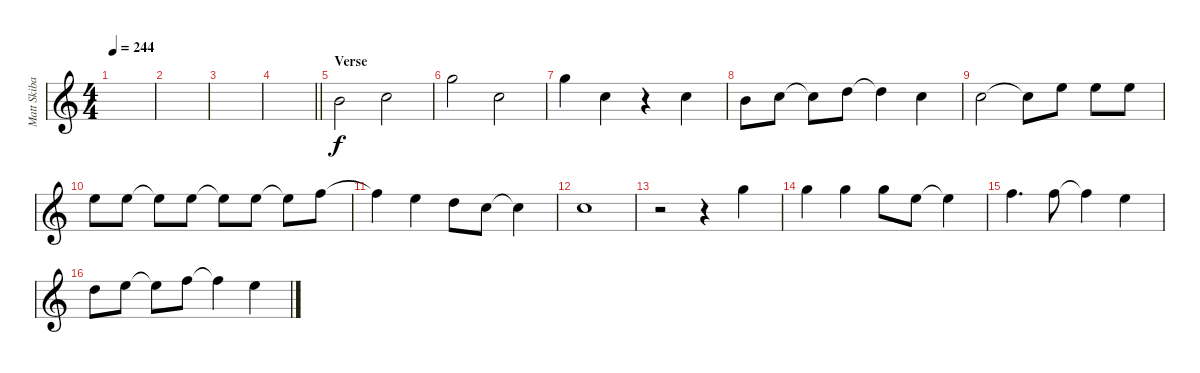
\track ("Matt Skiba - Vocals" "Matt Skiba") {instrument distortionguitar}
\staff {score}
\tuning (E4 B3 G3 D3 A2 E2) {hide}
\ts (4 4)
\tempo 244
\clef g2
\ks c
|
|
|
\barLineRight lightlight
|
\section ("" "Verse")
4.3.2 1.2.2 |
8.2.2 1.2.2 |
3.1.4 1.2.4 r.4 1.2.4 |
0.2.8 1.2.8 1.2{t}.8 3.2.8 3.2{t}.4 1.2.4 |
1.2.2 1.2{t}.8 0.1.8 0.1.8 0.1.8 |
0.1.8 0.1.8 0.1{t}.8 0.1.8 0.1{t}.8 0.1.8 0.1{t}.8 1.1.8 |
1.1{t}.4 0.1.4 3.2.8 1.2.8 1.2{t}.4 |
1.2.1 |
r.2 r.4 8.2.4 |
3.1.4 3.1.4 3.1.8 0.1.8 0.1{t}.4 |
1.1.4{d} 1.1.8 1.1{t}.4 0.1.4 |
3.2.8 0.1.8 0.1{t}.8 1.1.8 1.1{t}.4 0.1.4
